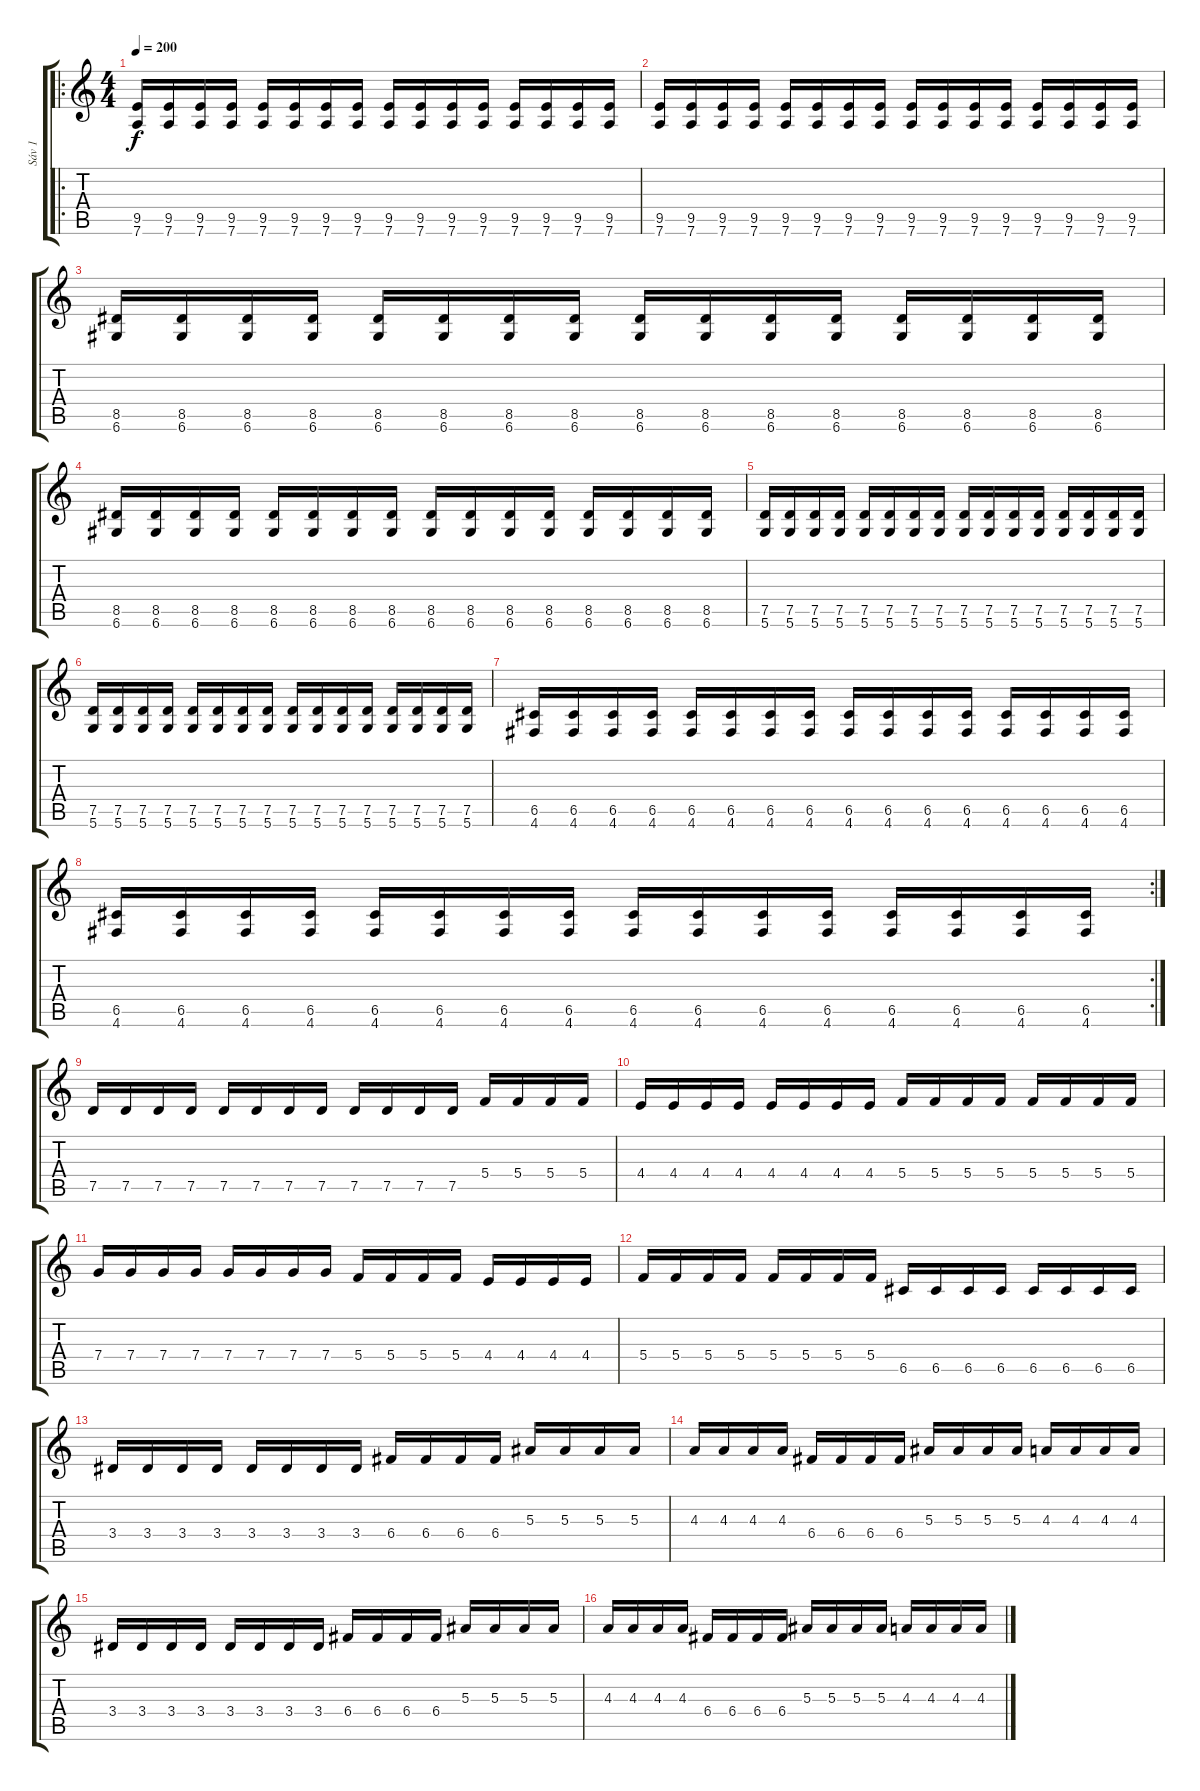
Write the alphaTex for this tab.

\track ("Sáv 1" "Sáv 1") {instrument electricguitarclean}
\staff {score tabs}
\tuning (D4 A3 F3 C3 G2 D2) {hide}
\ro
\ts (4 4)
\tempo 200
\clef g2
\ks c
(9.5 7.6).16{dy f} (9.5 7.6).16 (9.5 7.6).16 (9.5 7.6).16 (9.5 7.6).16 (9.5 7.6).16 (9.5 7.6).16 (9.5 7.6).16 (9.5 7.6).16 (9.5 7.6).16 (9.5 7.6).16 (9.5 7.6).16 (9.5 7.6).16 (9.5 7.6).16 (9.5 7.6).16 (9.5 7.6).16 |
(9.5 7.6).16 (9.5 7.6).16 (9.5 7.6).16 (9.5 7.6).16 (9.5 7.6).16 (9.5 7.6).16 (9.5 7.6).16 (9.5 7.6).16 (9.5 7.6).16 (9.5 7.6).16 (9.5 7.6).16 (9.5 7.6).16 (9.5 7.6).16 (9.5 7.6).16 (9.5 7.6).16 (9.5 7.6).16 |
(8.5 6.6).16 (8.5 6.6).16 (8.5 6.6).16 (8.5 6.6).16 (8.5 6.6).16 (8.5 6.6).16 (8.5 6.6).16 (8.5 6.6).16 (8.5 6.6).16 (8.5 6.6).16 (8.5 6.6).16 (8.5 6.6).16 (8.5 6.6).16 (8.5 6.6).16 (8.5 6.6).16 (8.5 6.6).16 |
(8.5 6.6).16 (8.5 6.6).16 (8.5 6.6).16 (8.5 6.6).16 (8.5 6.6).16 (8.5 6.6).16 (8.5 6.6).16 (8.5 6.6).16 (8.5 6.6).16 (8.5 6.6).16 (8.5 6.6).16 (8.5 6.6).16 (8.5 6.6).16 (8.5 6.6).16 (8.5 6.6).16 (8.5 6.6).16 |
(7.5 5.6).16 (7.5 5.6).16 (7.5 5.6).16 (7.5 5.6).16 (7.5 5.6).16 (7.5 5.6).16 (7.5 5.6).16 (7.5 5.6).16 (7.5 5.6).16 (7.5 5.6).16 (7.5 5.6).16 (7.5 5.6).16 (7.5 5.6).16 (7.5 5.6).16 (7.5 5.6).16 (7.5 5.6).16 |
(7.5 5.6).16 (7.5 5.6).16 (7.5 5.6).16 (7.5 5.6).16 (7.5 5.6).16 (7.5 5.6).16 (7.5 5.6).16 (7.5 5.6).16 (7.5 5.6).16 (7.5 5.6).16 (7.5 5.6).16 (7.5 5.6).16 (7.5 5.6).16 (7.5 5.6).16 (7.5 5.6).16 (7.5 5.6).16 |
(6.5 4.6).16 (6.5 4.6).16 (6.5 4.6).16 (6.5 4.6).16 (6.5 4.6).16 (6.5 4.6).16 (6.5 4.6).16 (6.5 4.6).16 (6.5 4.6).16 (6.5 4.6).16 (6.5 4.6).16 (6.5 4.6).16 (6.5 4.6).16 (6.5 4.6).16 (6.5 4.6).16 (6.5 4.6).16 |
\rc 2
(6.5 4.6).16 (6.5 4.6).16 (6.5 4.6).16 (6.5 4.6).16 (6.5 4.6).16 (6.5 4.6).16 (6.5 4.6).16 (6.5 4.6).16 (6.5 4.6).16 (6.5 4.6).16 (6.5 4.6).16 (6.5 4.6).16 (6.5 4.6).16 (6.5 4.6).16 (6.5 4.6).16 (6.5 4.6).16 |
7.5.16 7.5.16 7.5.16 7.5.16 7.5.16 7.5.16 7.5.16 7.5.16 7.5.16 7.5.16 7.5.16 7.5.16 5.4.16 5.4.16 5.4.16 5.4.16 |
4.4.16 4.4.16 4.4.16 4.4.16 4.4.16 4.4.16 4.4.16 4.4.16 5.4.16 5.4.16 5.4.16 5.4.16 5.4.16 5.4.16 5.4.16 5.4.16 |
7.4.16 7.4.16 7.4.16 7.4.16 7.4.16 7.4.16 7.4.16 7.4.16 5.4.16 5.4.16 5.4.16 5.4.16 4.4.16 4.4.16 4.4.16 4.4.16 |
5.4.16 5.4.16 5.4.16 5.4.16 5.4.16 5.4.16 5.4.16 5.4.16 6.5.16 6.5.16 6.5.16 6.5.16 6.5.16 6.5.16 6.5.16 6.5.16 |
3.4.16 3.4.16 3.4.16 3.4.16 3.4.16 3.4.16 3.4.16 3.4.16 6.4.16 6.4.16 6.4.16 6.4.16 5.3.16 5.3.16 5.3.16 5.3.16 |
4.3.16 4.3.16 4.3.16 4.3.16 6.4.16 6.4.16 6.4.16 6.4.16 5.3.16 5.3.16 5.3.16 5.3.16 4.3.16 4.3.16 4.3.16 4.3.16 |
3.4.16 3.4.16 3.4.16 3.4.16 3.4.16 3.4.16 3.4.16 3.4.16 6.4.16 6.4.16 6.4.16 6.4.16 5.3.16 5.3.16 5.3.16 5.3.16 |
4.3.16 4.3.16 4.3.16 4.3.16 6.4.16 6.4.16 6.4.16 6.4.16 5.3.16 5.3.16 5.3.16 5.3.16 4.3.16 4.3.16 4.3.16 4.3.16
